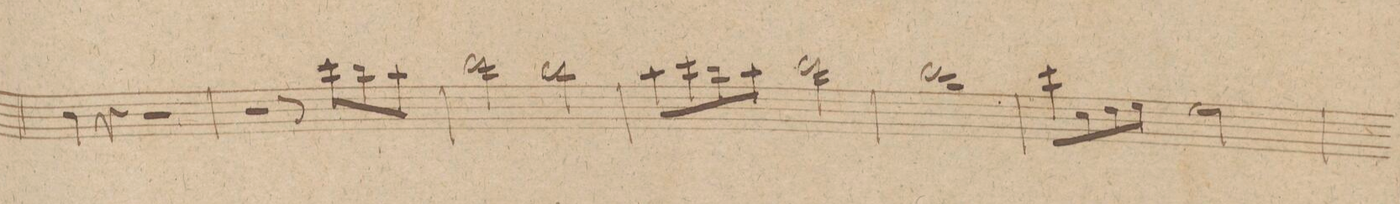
**kern	**dynam
*I"Oboi 1mo	*
*clefG2	*
*k[f#c#g#]	*
*met(c|)	*
*M2/2	*
4b\	.
4r	.
2r	.
=53	=53
2r	.
8r	.
8ccc#\L	.
8bb\	.
8aa\J	.
=54	=54
2ddd\	.
2bb\	.
=55	=55
8aa\L	.
8ccc#\	.
8bb\	.
8aa\J	.
2ddd\	.
=56	=56
1ddd	.
=57	=57
8ccc#\L	.
8cc#\	.
8dd\	.
8ee\J	.
2ee\	.
=58	=58
*-	*-
